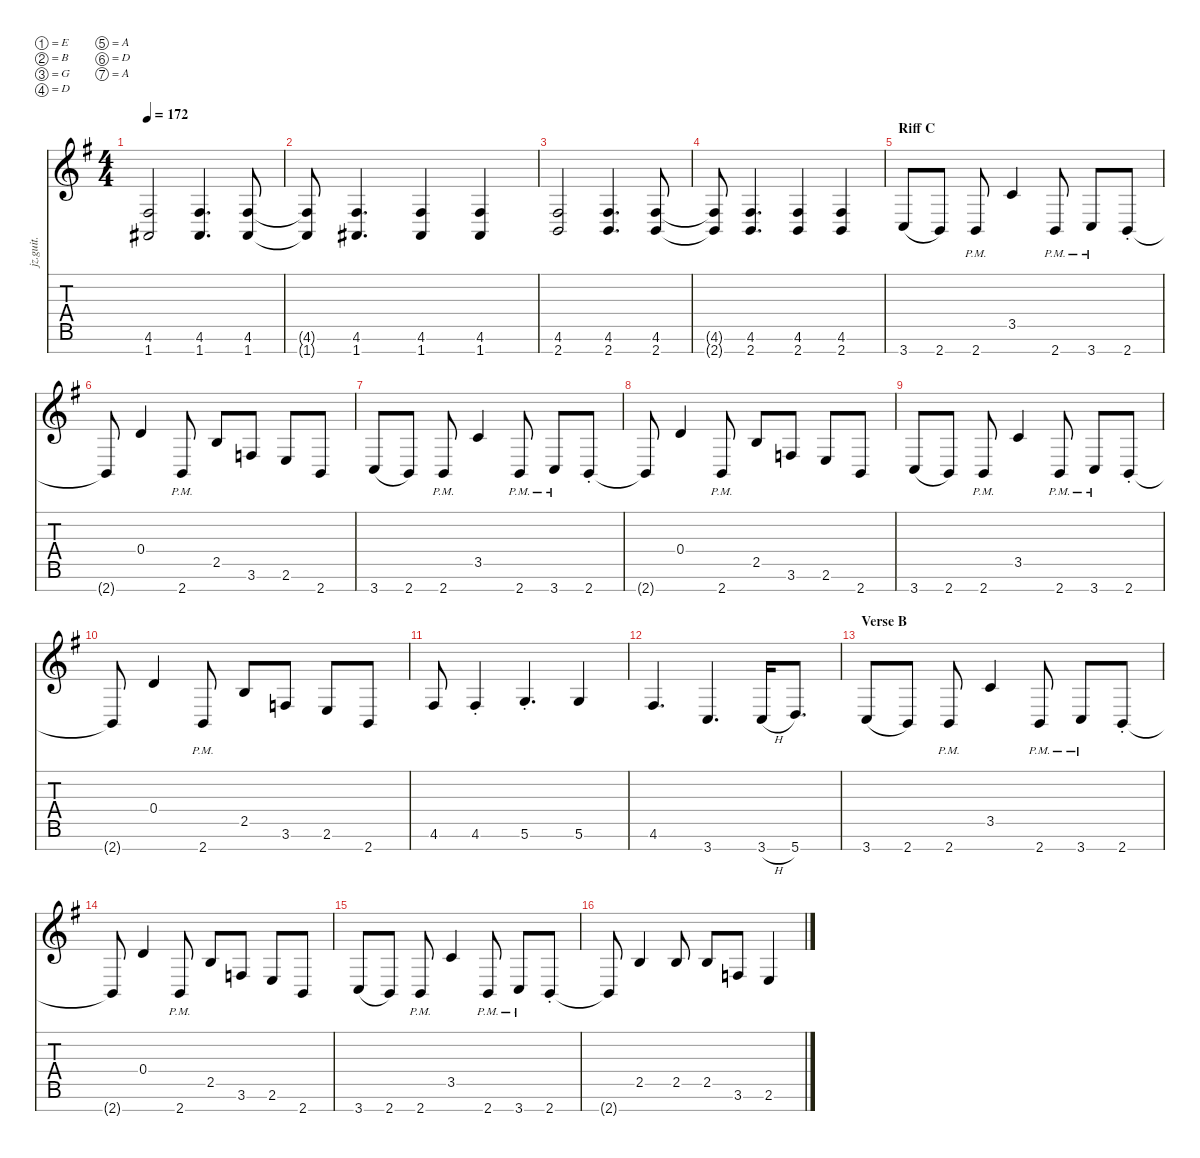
\defaultSystemsLayout 4
\hideDynamics
\bracketExtendMode nobrackets
\otherSystemsTrackNameOrientation horizontal
\track ("Die" "jz.guit.") {instrument distortionguitar}
\staff {score tabs}
\tuning (E4 B3 G3 D3 A2 D2 A1)
\ts (4 4)
\tempo 172
\clef g2
\ks eminor
(1.7{acc #} 4.6{acc #}).2{dy mf beam Up} (1.7{acc #} 4.6{acc #}).4{d beam Up} (1.7{acc #} 4.6{acc #}).8{beam Up} |
(1.7{t acc #} 4.6{t acc #}).8{beam Up} (1.7{acc #} 4.6{acc #}).4{d beam Up} (1.7{acc #} 4.6{acc #}).4{beam Up} (1.7{acc #} 4.6{acc #}).4{beam Up} |
(2.7{acc forcenatural} 4.6{acc #}).2{beam Up} (2.7{acc forcenatural} 4.6{acc #}).4{d beam Up} (2.7{acc forcenatural} 4.6{acc #}).8{beam Up} |
(2.7{t acc forcenatural} 4.6{t acc #}).8{beam Up} (2.7{acc forcenatural} 4.6{acc #}).4{d beam Up} (2.7{acc forcenatural} 4.6{acc #}).4{beam Up} (2.7{acc forcenatural} 4.6{acc #}).4{beam Up} |
\section ("" "Riff C")
3.7{acc forcenatural}.8{legatoorigin beam Up} 2.7{acc forcenatural}.8{beam Up} 2.7{pm acc forcenatural}.8{beam Up} 3.5{acc forcenatural}.4{beam Up} 2.7{pm acc forcenatural}.8{beam Up} 3.7{pm acc forcenatural}.8{beam Up} 2.7{st acc forcenatural}.8{beam Up} |
2.7{t acc forcenatural}.8{beam Up} 0.4{acc forcenatural}.4{beam Up} 2.7{pm acc forcenatural}.8{beam Up} 2.5{acc forcenatural}.8{beam Up} 3.6{acc forcenatural}.8{beam Up} 2.6{acc forcenatural}.8{beam Up} 2.7{acc forcenatural}.8{beam Up} |
3.7{acc forcenatural}.8{legatoorigin beam Up} 2.7{acc forcenatural}.8{beam Up} 2.7{pm acc forcenatural}.8{beam Up} 3.5{acc forcenatural}.4{beam Up} 2.7{pm acc forcenatural}.8{beam Up} 3.7{pm acc forcenatural}.8{beam Up} 2.7{st acc forcenatural}.8{beam Up} |
2.7{t acc forcenatural}.8{beam Up} 0.4{acc forcenatural}.4{beam Up} 2.7{pm acc forcenatural}.8{beam Up} 2.5{acc forcenatural}.8{beam Up} 3.6{acc forcenatural}.8{beam Up} 2.6{acc forcenatural}.8{beam Up} 2.7{acc forcenatural}.8{beam Up} |
3.7{acc forcenatural}.8{legatoorigin beam Up} 2.7{acc forcenatural}.8{beam Up} 2.7{pm acc forcenatural}.8{beam Up} 3.5{acc forcenatural}.4{beam Up} 2.7{pm acc forcenatural}.8{beam Up} 3.7{pm acc forcenatural}.8{beam Up} 2.7{st acc forcenatural}.8{beam Up} |
2.7{t acc forcenatural}.8{beam Up} 0.4{acc forcenatural}.4{beam Up} 2.7{pm acc forcenatural}.8{beam Up} 2.5{acc forcenatural}.8{beam Up} 3.6{acc forcenatural}.8{beam Up} 2.6{acc forcenatural}.8{beam Up} 2.7{acc forcenatural}.8{beam Up} |
4.6{acc #}.8{beam Up} 4.6{st acc #}.4{beam Up} 5.6{st acc forcenatural}.4{d beam Up} 5.6{acc forcenatural}.4{beam Up} |
4.6{acc #}.4{d beam Up} 3.7{acc forcenatural}.4{d beam Up} 3.7{h acc forcenatural}.16{beam Up} 5.7{acc forcenatural}.8{d beam Up} |
\section ("" "Verse B")
3.7{acc forcenatural}.8{legatoorigin beam Up} 2.7{acc forcenatural}.8{beam Up} 2.7{pm acc forcenatural}.8{beam Up} 3.5{acc forcenatural}.4{beam Up} 2.7{pm acc forcenatural}.8{beam Up} 3.7{pm acc forcenatural}.8{beam Up} 2.7{st acc forcenatural}.8{beam Up} |
2.7{t acc forcenatural}.8{beam Up} 0.4{acc forcenatural}.4{beam Up} 2.7{pm acc forcenatural}.8{beam Up} 2.5{acc forcenatural}.8{beam Up} 3.6{acc forcenatural}.8{beam Up} 2.6{acc forcenatural}.8{beam Up} 2.7{acc forcenatural}.8{beam Up} |
3.7{acc forcenatural}.8{legatoorigin beam Up} 2.7{acc forcenatural}.8{beam Up} 2.7{pm acc forcenatural}.8{beam Up} 3.5{acc forcenatural}.4{beam Up} 2.7{pm acc forcenatural}.8{beam Up} 3.7{pm acc forcenatural}.8{beam Up} 2.7{st acc forcenatural}.8{beam Up} |
2.7{t acc forcenatural}.8{beam Up} 2.5{acc forcenatural}.4{beam Up} 2.5{acc forcenatural}.8{beam Up} 2.5{acc forcenatural}.8{beam Up} 3.6{acc forcenatural}.8{beam Up} 2.6{acc forcenatural}.4{beam Up}
